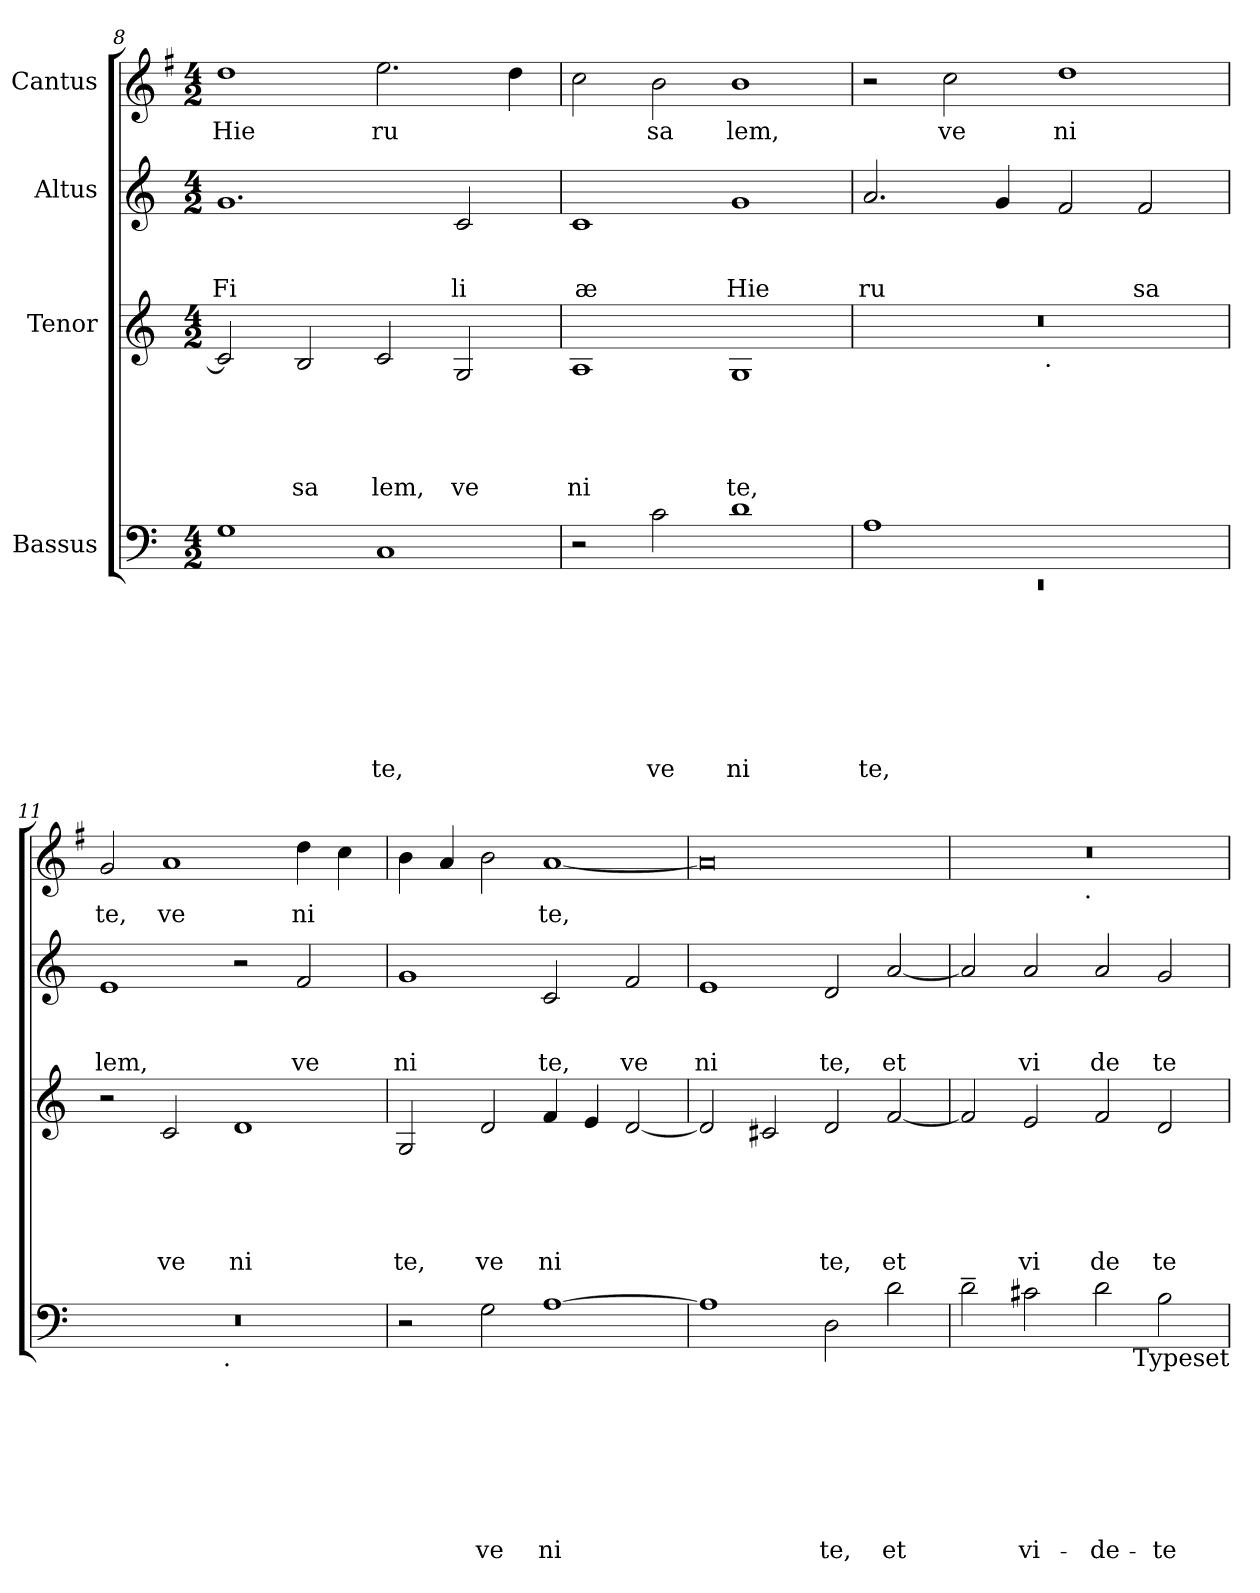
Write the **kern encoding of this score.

**kern	**text	**text	**text	**text	**text	**text	**text	**text	**kern	**text	**text	**text	**text	**text	**kern	**text	**text	**text	**kern	**text
*part4	*part4	*part4	*part4	*part4	*part4	*part4	*part4	*part4	*part3	*part3	*part3	*part3	*part3	*part3	*part2	*part2	*part2	*part2	*part1	*part1
*staff4	*staff4	*staff4	*staff4	*staff4	*staff4	*staff4	*staff4	*staff4	*staff3	*staff3	*staff3	*staff3	*staff3	*staff3	*staff2	*staff2	*staff2	*staff2	*staff1	*staff1
*I"Bassus	*	*	*	*	*	*	*	*	*I"Tenor	*	*	*	*	*	*I"Altus	*	*	*	*I"Cantus	*
*clefF4	*	*	*	*	*	*	*	*	*clefG2	*	*	*	*	*	*clefG2	*	*	*	*clefG2	*
*	*	*	*	*	*	*	*	*	*	*	*	*	*	*	*	*	*	*	*ITrd-3c-5	*
*k[]	*	*	*	*	*	*	*	*	*k[]	*	*	*	*	*	*k[]	*	*	*	*k[]	*
*C:	*	*	*	*	*	*	*	*	*C:	*	*	*	*	*	*C:	*	*	*	*C:	*
*M4/2	*	*	*	*	*	*	*	*	*M4/2	*	*	*	*	*	*M4/2	*	*	*	*M4/2	*
=8	=8	=8	=8	=8	=8	=8	=8	=8	=8	=8	=8	=8	=8	=8	=8	=8	=8	=8	=8	=8
!	!	!	!	!	!	!	!	!	!	!	!	!	!	!	!	!	!	!LO:LY:b	!	!LO:LY:b
1G	.	.	.	.	.	.	.	.	2c/]	.	.	.	.	.	1.g	.	.	Fi	1gg	Hie
!	!	!	!	!	!	!	!	!	!	!	!	!	!	!LO:LY:b	!	!	!	!	!	!
.	.	.	.	.	.	.	.	.	2B/	.	.	.	.	sa	.	.	.	.	.	.
!	!	!	!	!	!	!	!	!LO:LY:b	!	!	!	!	!	!LO:LY:b	!	!	!	!	!	!LO:LY:b
1C	.	.	.	.	.	.	.	-te,	2c/	.	.	.	.	lem,	.	.	.	.	2.aa\	ru
!	!	!	!	!	!	!	!	!	!	!	!	!	!	!LO:LY:b	!	!	!	!LO:LY:b	!	!
.	.	.	.	.	.	.	.	.	2G/	.	.	.	.	ve	2c/	.	.	li	.	.
.	.	.	.	.	.	.	.	.	.	.	.	.	.	.	.	.	.	.	4gg\	.
=9	=9	=9	=9	=9	=9	=9	=9	=9	=9	=9	=9	=9	=9	=9	=9	=9	=9	=9	=9	=9
!	!	!	!	!	!	!	!	!	!	!	!	!	!	!LO:LY:b	!	!	!	!LO:LY:b	!	!
2r	.	.	.	.	.	.	.	.	1A	.	.	.	.	ni	1c	.	.	æ	2ff\	.
!	!	!	!	!	!	!	!	!LO:LY:b	!	!	!	!	!	!	!	!	!	!	!	!LO:LY:b
2c\	.	.	.	.	.	.	.	ve	.	.	.	.	.	.	.	.	.	.	2ee\	sa
!	!	!	!	!	!	!	!	!LO:LY:b	!	!	!	!	!	!LO:LY:b	!	!	!	!LO:LY:b	!	!LO:LY:b
1d	.	.	.	.	.	.	.	ni	1G	.	.	.	.	te,	1g	.	.	Hie	1ee	lem,
=10	=10	=10	=10	=10	=10	=10	=10	=10	=10	=10	=10	=10	=10	=10	=10	=10	=10	=10	=10	=10
*^	*	*	*	*	*	*	*	*	*	*	*	*	*	*	*	*	*	*	*	*
!	!LO:N:vis=1	!	!	!	!	!	!	!	!LO:LY:b	!	!	!	!	!	!	!	!	!	!LO:LY:b	!	!
*	*	*	*	*	*	*	*	*	*	*^	*	*	*	*	*	*	*	*	*	*	*
1A	0rEE	.	.	.	.	.	.	.	te,	0r	2ryy	.	.	.	.	.	2.a/	.	.	ru	2r	.
!	!	!	!	!	!	!	!	!	!	!	!	!	!	!	!	!	!	!	!	!	!	!LO:LY:b
.	.	.	.	.	.	.	.	.	.	.	4...ryy	.	.	.	.	.	.	.	.	.	2ff\	ve
.	.	.	.	.	.	.	.	.	.	.	.	.	.	.	.	.	4g/	.	.	.	.	.
!	!	!	!	!	!	!	!	!	!	!	!LO:TX:b:t=.	!	!	!	!	!	!	!	!	!	!	!
.	.	.	.	.	.	.	.	.	.	.	1ryy	.	.	.	.	.	.	.	.	.	.	.
!	!	!	!	!	!	!	!	!	!	!	!	!	!	!	!	!	!	!	!	!	!	!LO:LY:b
1ryy	.	.	.	.	.	.	.	.	.	.	.	.	.	.	.	.	2f/	.	.	.	1gg	ni
!	!	!	!	!	!	!	!	!	!	!	!	!	!	!	!	!	!	!	!	!LO:LY:b	!	!
.	.	.	.	.	.	.	.	.	.	.	.	.	.	.	.	.	2f/	.	.	sa	.	.
.	.	.	.	.	.	.	.	.	.	.	32ryy	.	.	.	.	.	.	.	.	.	.	.
=11	=11	=11	=11	=11	=11	=11	=11	=11	=11	=11	=11	=11	=11	=11	=11	=11	=11	=11	=11	=11	=11	=11
!	!	!	!	!	!	!	!	!	!	!	!	!	!	!	!	!	!	!	!	!LO:LY:b	!	!LO:LY:b
*	*	*	*	*	*	*	*	*	*	*v	*v	*	*	*	*	*	*	*	*	*	*	*
0r	2ryy	.	.	.	.	.	.	.	.	2r	.	.	.	.	.	1e	.	.	lem,	2cc/	te,
!	!	!	!	!	!	!	!	!	!	!	!	!	!	!	!LO:LY:b	!	!	!	!	!	!LO:LY:b
.	4...ryy	.	.	.	.	.	.	.	.	2c/	.	.	.	.	ve	.	.	.	.	1dd	ve
!	!LO:TX:b:t=.	!	!	!	!	!	!	!	!	!	!	!	!	!	!	!	!	!	!	!	!
.	1ryy	.	.	.	.	.	.	.	.	.	.	.	.	.	.	.	.	.	.	.	.
!	!	!	!	!	!	!	!	!	!	!	!	!	!	!	!LO:LY:b	!	!	!	!	!	!
.	.	.	.	.	.	.	.	.	.	1d	.	.	.	.	ni	2r	.	.	.	.	.
!	!	!	!	!	!	!	!	!	!	!	!	!	!	!	!	!	!	!	!LO:LY:b	!	!LO:LY:b
.	.	.	.	.	.	.	.	.	.	.	.	.	.	.	.	2f/	.	.	ve	4gg\	ni
.	.	.	.	.	.	.	.	.	.	.	.	.	.	.	.	.	.	.	.	4ff\	.
.	32ryy	.	.	.	.	.	.	.	.	.	.	.	.	.	.	.	.	.	.	.	.
=12	=12	=12	=12	=12	=12	=12	=12	=12	=12	=12	=12	=12	=12	=12	=12	=12	=12	=12	=12	=12	=12
!	!	!	!	!	!	!	!	!	!	!	!	!	!	!	!LO:LY:b	!	!	!	!LO:LY:b	!	!
*v	*v	*	*	*	*	*	*	*	*	*	*	*	*	*	*	*	*	*	*	*	*
2r	.	.	.	.	.	.	.	.	2G/	.	.	.	.	te,	1g	.	.	ni	4ee\	.
.	.	.	.	.	.	.	.	.	.	.	.	.	.	.	.	.	.	.	4dd/	.
!	!	!	!	!	!	!	!	!LO:LY:b	!	!	!	!	!	!LO:LY:b	!	!	!	!	!	!
2G\	.	.	.	.	.	.	.	ve	2d/	.	.	.	.	ve	.	.	.	.	2ee\	.
!	!	!	!	!	!	!	!	!LO:LY:b	!	!	!	!	!	!LO:LY:b	!	!	!	!LO:LY:b	!	!LO:LY:b
[>1A	.	.	.	.	.	.	.	ni	4f/	.	.	.	.	ni	2c/	.	.	te,	[<1dd	te,
.	.	.	.	.	.	.	.	.	4e/	.	.	.	.	.	.	.	.	.	.	.
!	!	!	!	!	!	!	!	!	!	!	!	!	!	!	!	!	!	!LO:LY:b	!	!
.	.	.	.	.	.	.	.	.	[<2d/	.	.	.	.	.	2f/	.	.	ve	.	.
=13	=13	=13	=13	=13	=13	=13	=13	=13	=13	=13	=13	=13	=13	=13	=13	=13	=13	=13	=13	=13
!	!	!	!	!	!	!	!	!	!	!	!	!	!	!	!	!	!	!LO:LY:b	!	!
1A]	.	.	.	.	.	.	.	.	2d/]	.	.	.	.	.	1e	.	.	ni	0dd]	.
.	.	.	.	.	.	.	.	.	2c#/	.	.	.	.	.	.	.	.	.	.	.
!	!	!	!	!	!	!	!	!LO:LY:b	!	!	!	!	!	!LO:LY:b	!	!	!	!LO:LY:b	!	!
2D\	.	.	.	.	.	.	.	te,	2d/	.	.	.	.	te,	2d/	.	.	te,	.	.
!	!	!	!	!	!	!	!	!LO:LY:b	!	!	!	!	!	!LO:LY:b	!	!	!	!LO:LY:b	!	!
2d\	.	.	.	.	.	.	.	et	[<2f/	.	.	.	.	et	[<2a/	.	.	et	.	.
!!LO:LB:g=z
=14	=14	=14	=14	=14	=14	=14	=14	=14	=14	=14	=14	=14	=14	=14	=14	=14	=14	=14	=14	=14
*	*	*	*	*	*	*	*	*	*	*	*	*	*	*	*	*	*	*	*^	*
2d~>\	.	.	.	.	.	.	.	.	2f/]	.	.	.	.	.	2a/]	.	.	.	0r	2ryy	.
!	!	!	!	!	!	!	!	!LO:LY:b	!	!	!	!	!	!LO:LY:b	!	!	!	!LO:LY:b	!	!	!
2c#X\	.	.	.	.	.	.	.	vi-	2e/	.	.	.	.	vi	2a/	.	.	vi	.	4...ryy	.
!	!	!	!	!	!	!	!	!	!	!	!	!	!	!	!	!	!	!	!	!LO:TX:b:t=.	!
.	.	.	.	.	.	.	.	.	.	.	.	.	.	.	.	.	.	.	.	1ryy	.
!	!	!	!	!	!	!	!	!LO:LY:b	!	!	!	!	!	!LO:LY:b	!	!	!	!LO:LY:b	!	!	!
2d\	.	.	.	.	.	.	.	-de-	2f/	.	.	.	.	de	2a/	.	.	de	.	.	.
!	!	!	!	!	!	!	!	!LO:LY:b	!	!	!	!	!	!LO:LY:b	!	!	!	!LO:LY:b	!	!	!
2B\	.	.	.	.	.	.	.	-te	2d/	.	.	.	.	te	2g/	.	.	te	.	.	.
.	.	.	.	.	.	.	.	.	.	.	.	.	.	.	.	.	.	.	.	32ryy	.
!LO:TX:b:t=Typeset	!	!	!	!	!	!	!	!	!	!	!	!	!	!	!	!	!	!	!	!	!
*	*	*	*	*	*	*	*	*	*	*	*	*	*	*	*	*	*	*	*v	*v	*
=	=	=	=	=	=	=	=	=	=	=	=	=	=	=	=	=	=	=	=	=
*-	*-	*-	*-	*-	*-	*-	*-	*-	*-	*-	*-	*-	*-	*-	*-	*-	*-	*-	*-	*-
